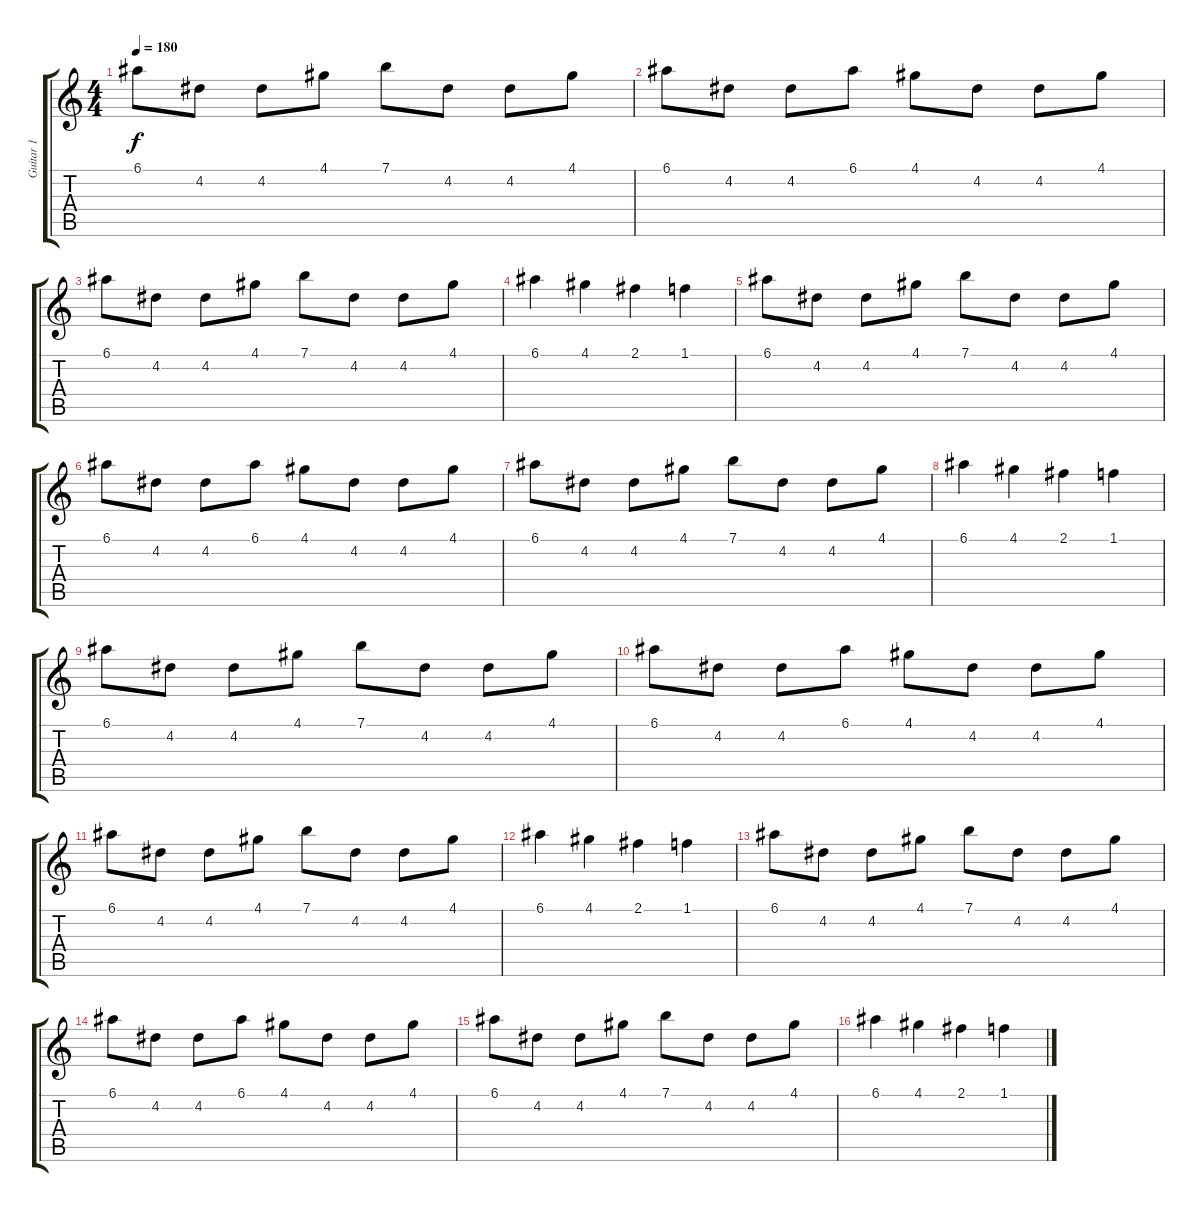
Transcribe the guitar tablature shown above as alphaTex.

\track ("Guitar 1" "Guitar 1") {instrument distortionguitar}
\staff {score tabs}
\tuning (E4 B3 G3 D3 A2 E2) {hide}
\ts (4 4)
\tempo 180
\clef g2
\ks c
6.1.8{dy f} 4.2.8 4.2.8 4.1.8 7.1.8 4.2.8 4.2.8 4.1.8 |
6.1.8 4.2.8 4.2.8 6.1.8 4.1.8 4.2.8 4.2.8 4.1.8 |
6.1.8 4.2.8 4.2.8 4.1.8 7.1.8 4.2.8 4.2.8 4.1.8 |
6.1.4 4.1.4 2.1.4 1.1.4 |
6.1.8 4.2.8 4.2.8 4.1.8 7.1.8 4.2.8 4.2.8 4.1.8 |
6.1.8 4.2.8 4.2.8 6.1.8 4.1.8 4.2.8 4.2.8 4.1.8 |
6.1.8 4.2.8 4.2.8 4.1.8 7.1.8 4.2.8 4.2.8 4.1.8 |
6.1.4 4.1.4 2.1.4 1.1.4 |
6.1.8 4.2.8 4.2.8 4.1.8 7.1.8 4.2.8 4.2.8 4.1.8 |
6.1.8 4.2.8 4.2.8 6.1.8 4.1.8 4.2.8 4.2.8 4.1.8 |
6.1.8 4.2.8 4.2.8 4.1.8 7.1.8 4.2.8 4.2.8 4.1.8 |
6.1.4 4.1.4 2.1.4 1.1.4 |
6.1.8 4.2.8 4.2.8 4.1.8 7.1.8 4.2.8 4.2.8 4.1.8 |
6.1.8 4.2.8 4.2.8 6.1.8 4.1.8 4.2.8 4.2.8 4.1.8 |
6.1.8 4.2.8 4.2.8 4.1.8 7.1.8 4.2.8 4.2.8 4.1.8 |
6.1.4 4.1.4 2.1.4 1.1.4
